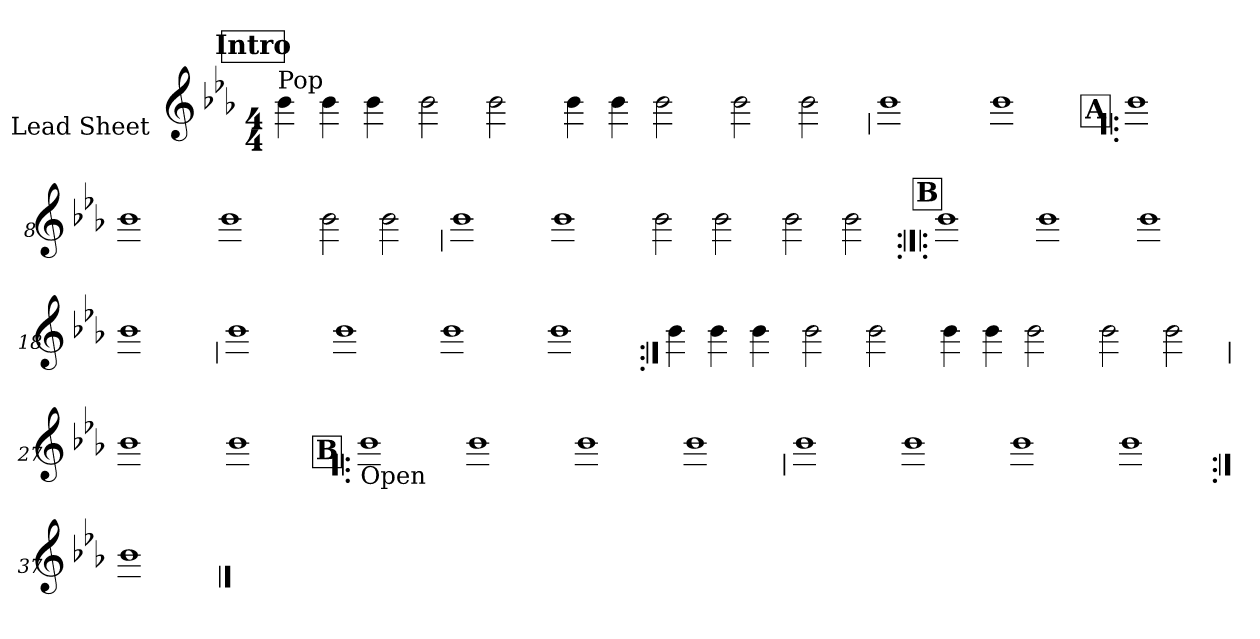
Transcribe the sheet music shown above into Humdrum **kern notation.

**kern
*part1
*staff1
*I"Lead Sheet
*stria0
*clefG2
*k[b-e-a-]
*E-:
*M4/4
*MM96
!!LO:REH:place=s1:a:t=Intro
=1||
!LO:TX:a:t=Pop
4b-
4b-
4b-
=2-
2b-
2b-
=3-
4b-
4b-
2b-
=4-
2b-
2b-
!!LO:LB:g=z
=5
1b-
=6-
1b-
!!LO:LB:g=z
!!LO:REH:place=s1:a:t=A
=7!|:
1b-
=8-
1b-
=9-
1b-
=10-
2b-
2b-
!!LO:LB:g=z
=11
1b-
=12-
1b-
=13-
2b-
2b-
=14-
2b-
2b-
!!LO:LB:g=z
!!LO:REH:place=s1:a:t=B
=15:|!|:
1b-
=16-
1b-
=17-
1b-
=18-
1b-
!!LO:LB:g=z
=19
1b-
=20-
1b-
=21-
1b-
=22-
1b-
!!LO:LB:g=z
=23:|!
4b-
4b-
4b-
=24-
2b-
2b-
=25-
4b-
4b-
2b-
=26-
2b-
2b-
!!LO:LB:g=z
=27
1b-
=28-
1b-
!!LO:LB:g=z
!!LO:REH:place=s1:a:t=B
=29!|:
!LO:TX:b:t=Open
1b-
=30-
1b-
=31-
1b-
=32-
1b-
!!LO:LB:g=z
=33
1b-
=34-
1b-
=35-
1b-
=36-
1b-
!!LO:LB:g=z
=37:|!
1b-
==
*-
